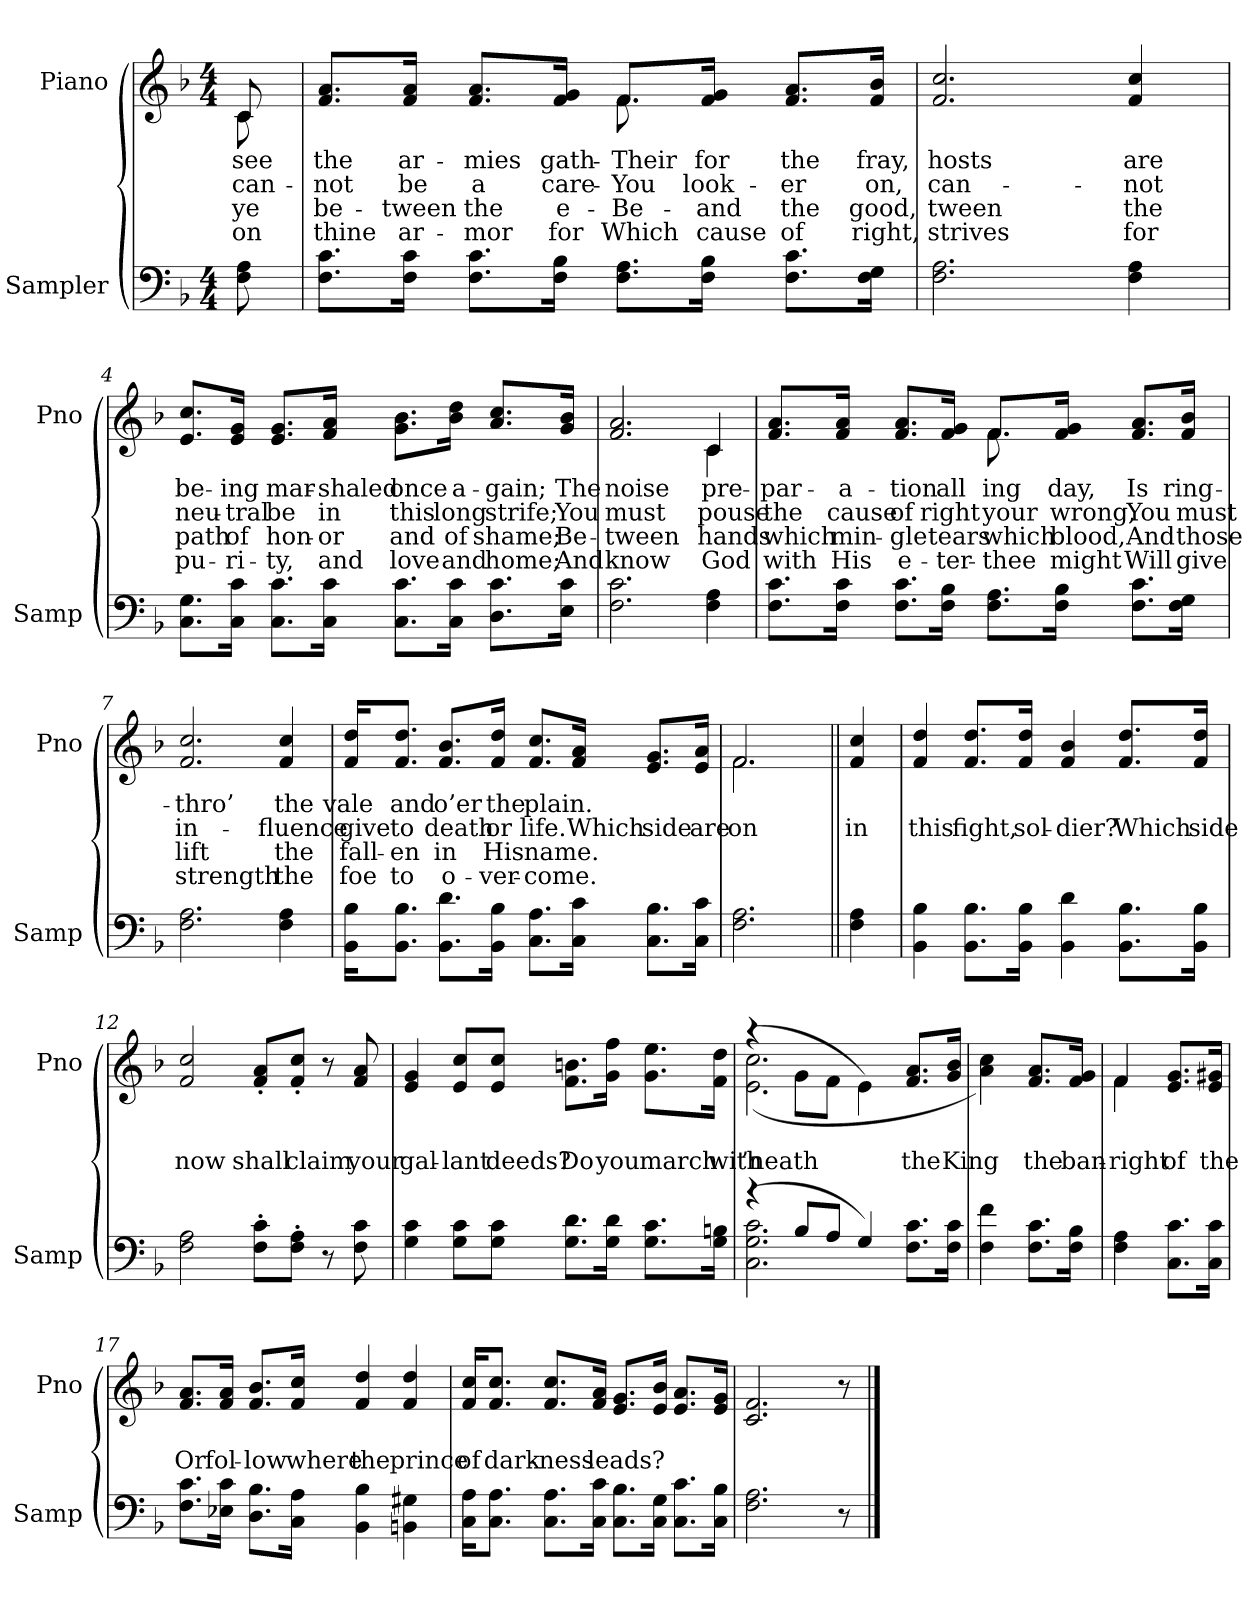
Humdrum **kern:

**kern	**kern	**text	**text	**text	**text
*part2	*part1	*part1	*part1	*part1	*part1
*staff2	*staff1	*staff1	*staff1	*staff1	*staff1
*I"Sampler	*I"Piano	*	*	*	*
*I'Samp	*I'Pno	*	*	*	*
*clefF4	*clefG2	*	*	*	*
*k[b-]	*k[b-]	*	*	*	*
*F:	*F:	*	*	*	*
*M4/4	*M4/4	*	*	*	*
=1	=1	=1	=1	=1	=1
*	*^	*	*	*	*
8F 8A	8c/	8c	see	can-	ye	on
=2	=2	=2	=2	=2	=2	=2
8.F\ 8.c\L	8.f/ 8.a/L	2ryy	the	-not	be-	thine
16F\ 16c\Jk	16f/ 16a/Jk	.	ar-	be	-tween	ar-
8.F\ 8.c\L	8.f/ 8.a/L	.	-mies	a	the	-mor
16F\ 16B-\Jk	16f/ 16g/Jk	.	gath-	care-	e-	for
8.F\ 8.A\L	8.f/L	8.f	Their	You	Be-	Which
16F\ 16B-\Jk	16f/ 16g/Jk	4ryy	for	look-	and	cause
8.F\ 8.c\L	8.f/ 8.a/L	.	the	-er	the	of
16F\ 16G\Jk	16f/ 16b-/Jk	16ryy	fray,	on,	good,	right,
*	*v	*v	*	*	*	*
=3	=3	=3	=3	=3	=3
2.F 2.A	2.f 2.cc	hosts	can-	-tween	strives
4F 4A	4f 4cc	are	-not	the	for
=4	=4	=4	=4	=4	=4
8.C\ 8.G\L	8.e/ 8.cc/L	be-	neu-	path	pu-
16C\ 16c\Jk	16e/ 16g/Jk	-ing	-tral	of	-ri-
8.C\ 8.c\L	8.e/ 8.g/L	mar-	be	hon-	-ty,
16C\ 16c\Jk	16f/ 16a/Jk	-shaled	in	-or	and
8.C\ 8.c\L	8.g\ 8.b-\L	once	this	and	love
16C\ 16c\Jk	16b-\ 16dd\Jk	a-	long	of	and
8.D\ 8.c\L	8.a/ 8.cc/L	-gain;	strife;	shame;	home;
16E\ 16c\Jk	16g/ 16b-/Jk	The	You	Be-	And
=5	=5	=5	=5	=5	=5
*	*^	*	*	*	*
2.F 2.c	2.f 2.a	2.ryy	noise	must	-tween	know
4F 4A	4c/	4c	pre-	-pouse	hands	God
=6	=6	=6	=6	=6	=6	=6
8.F\ 8.c\L	8.f/ 8.a/L	2ryy	-par-	the	which	with
16F\ 16c\Jk	16f/ 16a/Jk	.	-a-	cause	min-	His
8.F\ 8.c\L	8.f/ 8.a/L	.	-tion	of	-gle	e-
16F\ 16B-\Jk	16f/ 16g/Jk	.	all	right	tears	-ter-
8.F\ 8.A\L	8.f/L	8.f	-ing	your	which	thee
16F\ 16B-\Jk	16f/ 16g/Jk	4ryy	day,	wrong,	blood,	might
8.F\ 8.c\L	8.f/ 8.a/L	.	Is	You	And	Will
16F\ 16G\Jk	16f/ 16b-/Jk	16ryy	ring-	must	those	give
*	*v	*v	*	*	*	*
=7	=7	=7	=7	=7	=7
2.F 2.A	2.f 2.cc	thro’	in-	lift	strength
4F 4A	4f 4cc	the	-fluence	the	the
=8	=8	=8	=8	=8	=8
16BB-\ 16B-\KL	16f/ 16dd/KL	vale	give	fall-	foe
8.BB-\ 8.B-\J	8.f/ 8.dd/J	and	to	-en	to
8.BB-\ 8.d\L	8.f/ 8.b-/L	o’er	death	in	o-
16BB-\ 16B-\Jk	16f/ 16dd/Jk	the	or	His	-ver-
8.C\ 8.A\L	8.f/ 8.cc/L	plain.	life.	name.	-come.
16C\ 16c\Jk	16f/ 16a/Jk	.	Which	.	.
8.C\ 8.B-\L	8.e/ 8.g/L	.	side	.	.
16C\ 16c\Jk	16e/ 16a/Jk	.	are	.	.
=9	=9	=9	=9	=9	=9
*	*^	*	*	*	*
2.F 2.A	2.f/	2.f	.	on	.	.
=10||	=10||	=10||	=10||	=10||	=10||	=10||
!	!LO:TX:t=Refrain	!	!	!	!	!
*	*v	*v	*	*	*	*
4F 4A	4f 4cc	.	in	.	.
=11	=11	=11	=11	=11	=11
4BB- 4B-	4f 4dd	.	this	.	.
8.BB-\ 8.B-\L	8.f/ 8.dd/L	.	fight,	.	.
16BB-\ 16B-\Jk	16f/ 16dd/Jk	.	sol-	.	.
4BB- 4d	4f 4b-	.	-dier?	.	.
8.BB-\ 8.B-\L	8.f/ 8.dd/L	.	Which	.	.
16BB-\ 16B-\Jk	16f/ 16dd/Jk	.	side	.	.
=12	=12	=12	=12	=12	=12
2F 2A	2f 2cc	.	now	.	.
8F'\ 8c'\L	8f'/ 8a'/L	.	shall	.	.
8F'\ 8A'\J	8f'/ 8cc'/J	.	claim	.	.
8r	8r	.	.	.	.
8F 8c	8f 8a	.	your	.	.
=13	=13	=13	=13	=13	=13
4G 4c	4e 4g	.	gal-	.	.
8G\ 8c\L	8e/ 8cc/L	.	-lant	.	.
8G\ 8c\J	8e/ 8cc/J	.	deeds?	.	.
8.G\ 8.d\L	8.f\ 8.bn\L	.	Do	.	.
16G\ 16d\Jk	16g\ 16ff\Jk	.	you	.	.
8.G\ 8.c\L	8.g\ 8.ee\L	.	march	.	.
16G\ 16Bn\Jk	16f\ 16dd\Jk	.	with	.	.
=14	=14	=14	=14	=14	=14
*^	*^	*	*	*	*
(4r	2.C 2.G 2.c	(4r	(2.e 2.cc	.	’neath	.	.
8B-/L	.	8g\L	.	.	.	.	.
8A/J	.	8f\J	.	.	.	.	.
4G/)	.	4e\)	.	.	.	.	.
8.F\ 8.c\L	4ryy	8.f/ 8.a/L	4ryy	.	the	.	.
16F\ 16c\Jk	.	16g/ 16b-/Jk	.	.	King	.	.
*v	*v	*	*	*	*	*	*
*	*v	*v	*	*	*	*
=15	=15	=15	=15	=15	=15
4F 4f	4a 4cc)	.	.	.	.
8.F\ 8.c\L	8.f/ 8.a/L	.	the	.	.
16F\ 16B-\Jk	16f/ 16g/Jk	.	ban-	.	.
=16	=16	=16	=16	=16	=16
*	*^	*	*	*	*
4F 4A	4f/	4f	.	right	.	.
8.C\ 8.c\L	8.e/ 8.g/L	4ryy	.	of	.	.
16C\ 16c\Jk	16e/ 16g#X/Jk	.	.	the	.	.
*	*v	*v	*	*	*	*
=17	=17	=17	=17	=17	=17
8.F\ 8.c\L	8.f/ 8.a/L	.	Or	.	.
16E-X\ 16c\Jk	16f/ 16a/Jk	.	fol-	.	.
8.D\ 8.B-\L	8.f/ 8.b-/L	.	-low	.	.
16C\ 16A\Jk	16f/ 16cc/Jk	.	where	.	.
4BB- 4B-	4f 4dd	.	the	.	.
4BBn 4G#X	4f 4dd	.	prince	.	.
=18	=18	=18	=18	=18	=18
16C\ 16A\KL	16f/ 16cc/KL	.	of	.	.
8.C\ 8.A\J	8.f/ 8.cc/J	.	dark-	.	.
8.C\ 8.A\L	8.f/ 8.cc/L	.	-ness	.	.
16C\ 16c\Jk	16f/ 16a/Jk	.	leads?	.	.
8.C\ 8.B-\L	8.e/ 8.g/L	.	.	.	.
16C\ 16G\Jk	16e/ 16b-/Jk	.	.	.	.
8.C\ 8.c\L	8.e/ 8.a/L	.	.	.	.
16C\ 16B-\Jk	16e/ 16g/Jk	.	.	.	.
=19	=19	=19	=19	=19	=19
2.F 2.A	2.c 2.f	.	.	.	.
8r	8r	.	.	.	.
==	==	==	==	==	==
*-	*-	*-	*-	*-	*-
